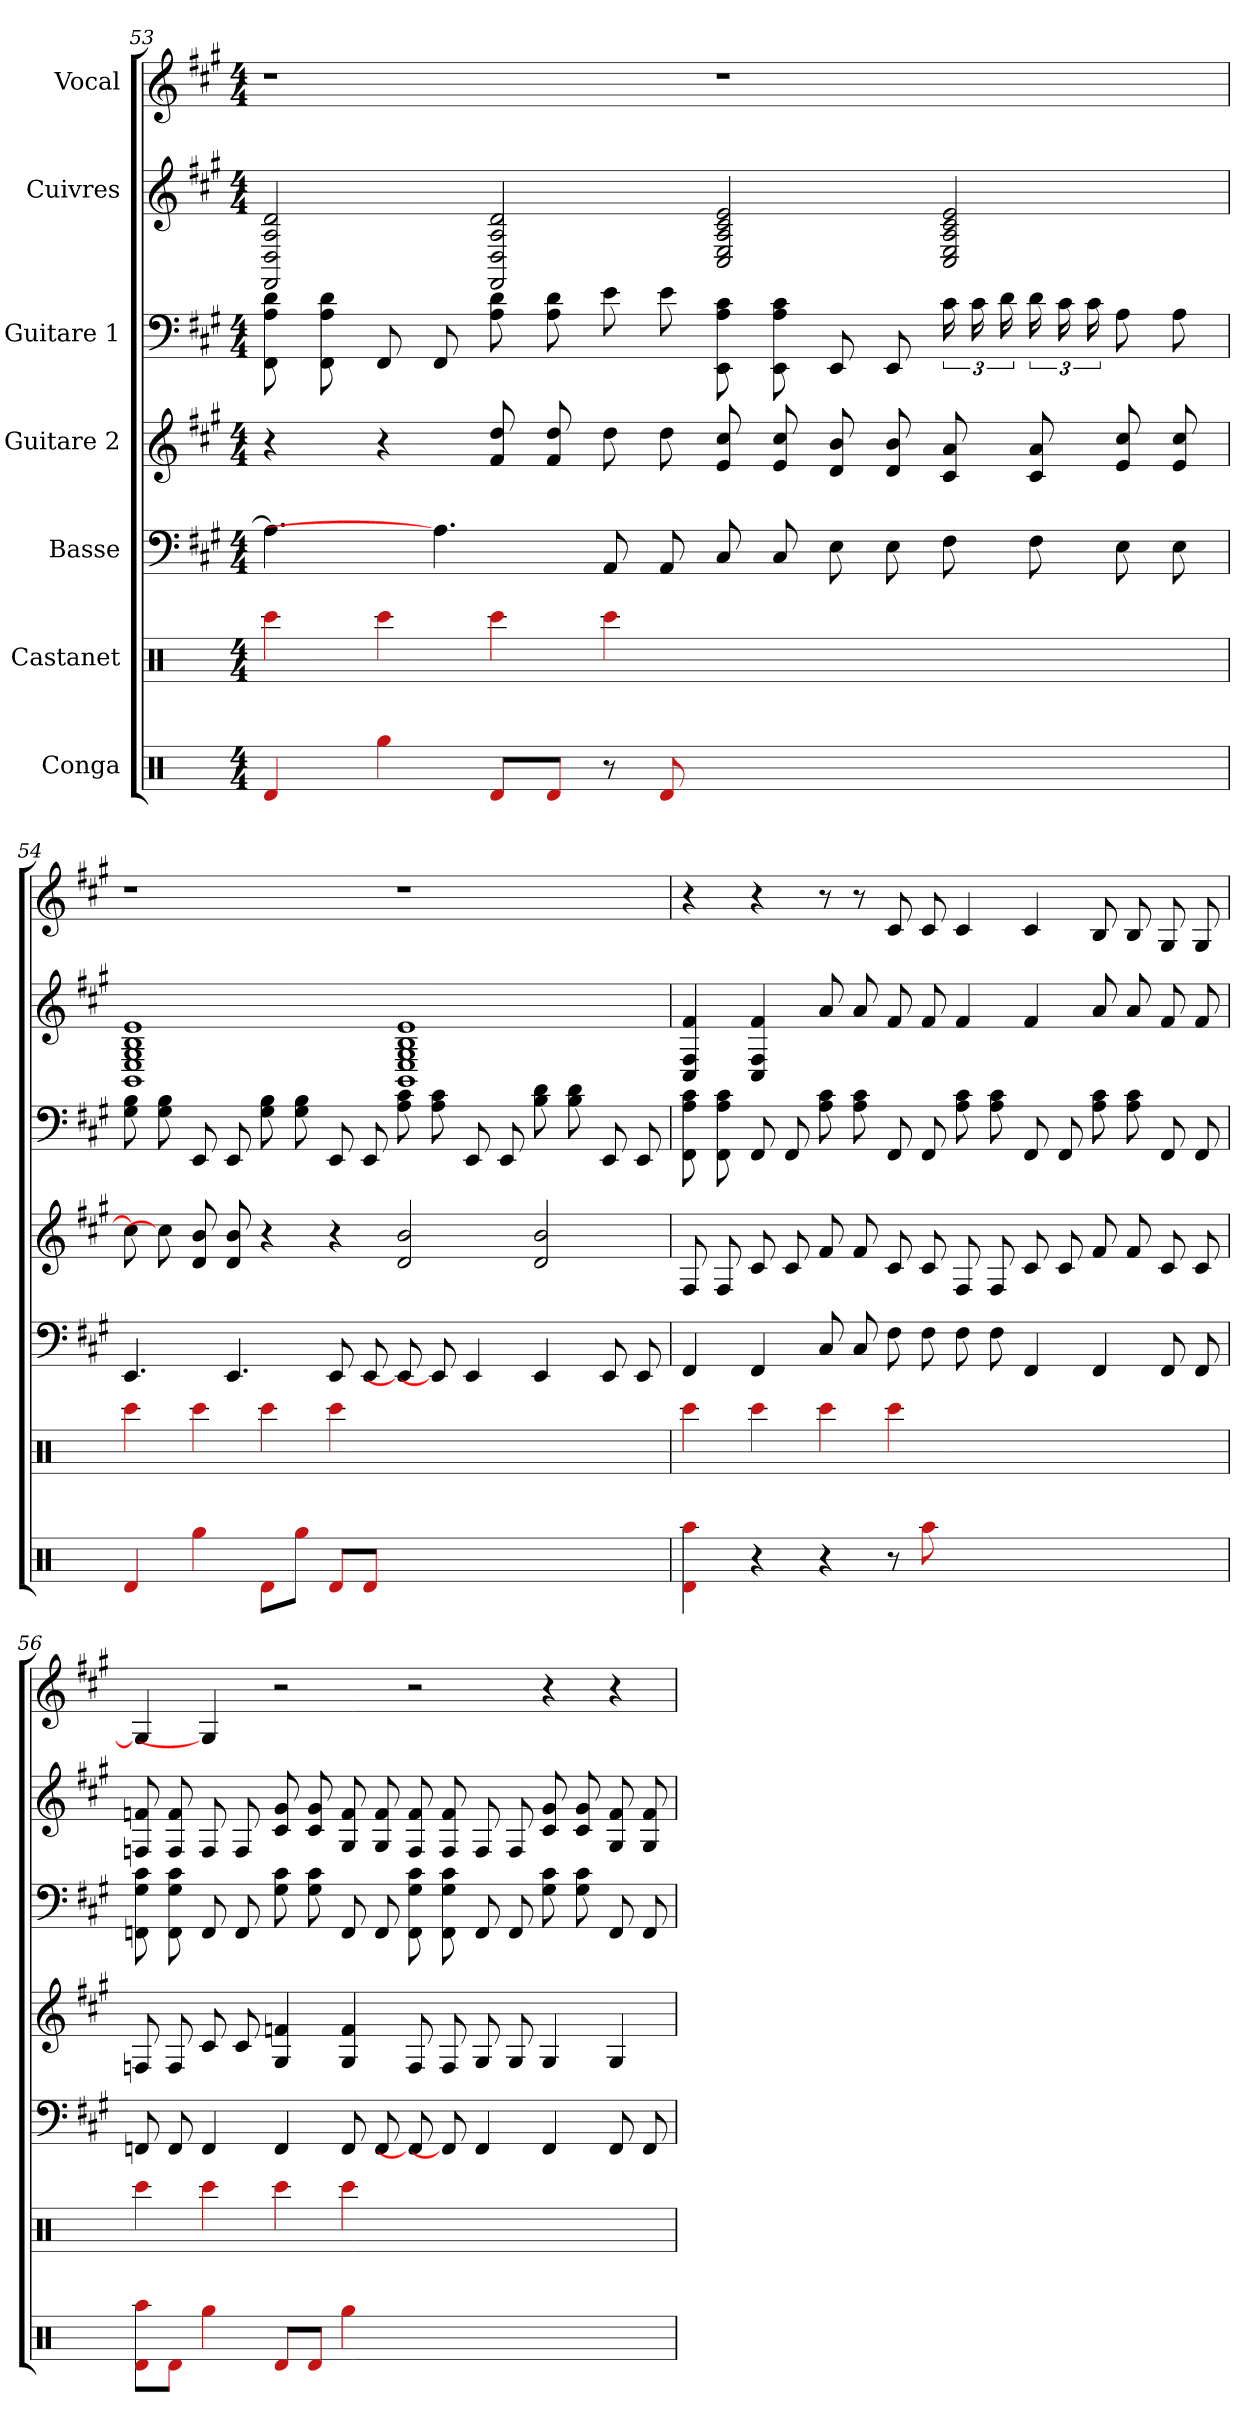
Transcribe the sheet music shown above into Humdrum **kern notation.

**kern	**kern	**kern	**kern	**kern	**kern	**kern
*part7	*part6	*part5	*part4	*part3	*part2	*part1
*staff7	*staff6	*staff5	*staff4	*staff3	*staff2	*staff1
*I"Conga	*I"Castanet	*I"Basse	*I"Guitare 2	*I"Guitare 1	*I"Cuivres	*I"Vocal
*clefX	*clefX	*	*	*	*	*
*k[]	*k[]	*k[f#c#g#]	*k[f#c#g#]	*k[f#c#g#]	*k[f#c#g#]	*k[f#c#g#]
*M4/4	*M4/4	*M4/4	*M4/4	*M4/4	*M4/4	*M4/4
=53	=53	=53	=53	=53	=53	=53
4d#	4ccc#	4.A]	4r	8d 8A 8FF#	2d 2A 2D 2FF#	1r
.	.	.	.	8d 8A 8FF#	.	.
4gg#	4ccc#	.	4r	8FF#	.	.
.	.	4.A]	.	8FF#	.	.
8d#/L	4ccc#	.	8dd 8f#	8d 8A	2d 2A 2D 2FF#	.
8d#/J	.	.	8dd 8f#	8d 8A	.	.
8r	4ccc#	8AA	8dd	8e	.	.
8d#	.	8AA	8dd	8e	.	.
1ryy	1ryy	8C#	8cc# 8e	8c# 8A 8EE	2e 2c# 2A 2E 2C#	1r
.	.	8C#	8cc# 8e	8c# 8A 8EE	.	.
.	.	8E	8b 8d	8EE	.	.
.	.	8E	8b 8d	8EE	.	.
.	.	8F#	8a 8c#	24c#	2e 2c# 2A 2E 2C#	.
.	.	.	.	24c#	.	.
.	.	.	.	24d	.	.
.	.	8F#	8a 8c#	24d	.	.
.	.	.	.	24c#	.	.
.	.	.	.	24c#	.	.
.	.	8E	8cc# 8e	8A	.	.
.	.	8E	8cc# 8e	8A	.	.
=54	=54	=54	=54	=54	=54	=54
4d#	4ccc#	4.EE	8cc#]	8B 8G#	1e 1B 1G# 1E 1BB	1r
.	.	.	8cc#]	8B 8G#	.	.
4gg#	4ccc#	.	8b 8d	8EE	.	.
.	.	4.EE	8b 8d	8EE	.	.
8d#\L	4ccc#	.	4r	8B 8G#	.	.
8gg#\J	.	.	.	8B 8G#	.	.
8d#/L	4ccc#	8EE	4r	8EE	.	.
8d#/J	.	8EE	.	8EE	.	.
1ryy	1ryy	8EE]	2b 2d	8c# 8A	1e 1B 1G# 1E 1BB	1r
.	.	8EE]	.	8c# 8A	.	.
.	.	4EE	.	8EE	.	.
.	.	.	.	8EE	.	.
.	.	4EE	2b 2d	8d 8B	.	.
.	.	.	.	8d 8B	.	.
.	.	8EE	.	8EE	.	.
.	.	8EE	.	8EE	.	.
=55	=55	=55	=55	=55	=55	=55
4aa 4d#	4ccc#	4FF#	8F#	8c# 8A 8FF#	4f# 4F# 4C#	4r
.	.	.	8F#	8c# 8A 8FF#	.	.
4r	4ccc#	4FF#	8c#	8FF#	4f# 4F# 4C#	4r
.	.	.	8c#	8FF#	.	.
4r	4ccc#	8C#	8f#	8c# 8A	8a	8r
.	.	8C#	8f#	8c# 8A	8a	8r
8r	4ccc#	8F#	8c#	8FF#	8f#	8c#
8aa	.	8F#	8c#	8FF#	8f#	8c#
1ryy	1ryy	8F#	8F#	8c# 8A	4f#	4c#
.	.	8F#	8F#	8c# 8A	.	.
.	.	4FF#	8c#	8FF#	4f#	4c#
.	.	.	8c#	8FF#	.	.
.	.	4FF#	8f#	8c# 8A	8a	8B
.	.	.	8f#	8c# 8A	8a	8B
.	.	8FF#	8c#	8FF#	8f#	8G#
.	.	8FF#	8c#	8FF#	8f#	8G#
=56	=56	=56	=56	=56	=56	=56
8aa\ 8d#\L	4ccc#	8FF	8F	8c# 8G# 8FF	8f 8F	4G#]
8d#\J	.	8FF	8F	8c# 8G# 8FF	8f 8F	.
4gg#	4ccc#	4FF	8c#	8FF	8F	4G#]
.	.	.	8c#	8FF	8F	.
8d#/L	4ccc#	4FF	4f 4G#	8c# 8G#	8g# 8c#	2r
8d#/J	.	.	.	8c# 8G#	8g# 8c#	.
4gg#	4ccc#	8FF	4f 4G#	8FF	8f 8G#	.
.	.	8FF	.	8FF	8f 8G#	.
1ryy	1ryy	8FF]	8F	8c# 8G# 8FF	8f 8F	2r
.	.	8FF]	8F	8c# 8G# 8FF	8f 8F	.
.	.	4FF	8G#	8FF	8F	.
.	.	.	8G#	8FF	8F	.
.	.	4FF	4G#	8c# 8G#	8g# 8c#	4r
.	.	.	.	8c# 8G#	8g# 8c#	.
.	.	8FF	4G#	8FF	8f 8G#	4r
.	.	8FF	.	8FF	8f 8G#	.
=	=	=	=	=	=	=
*-	*-	*-	*-	*-	*-	*-
